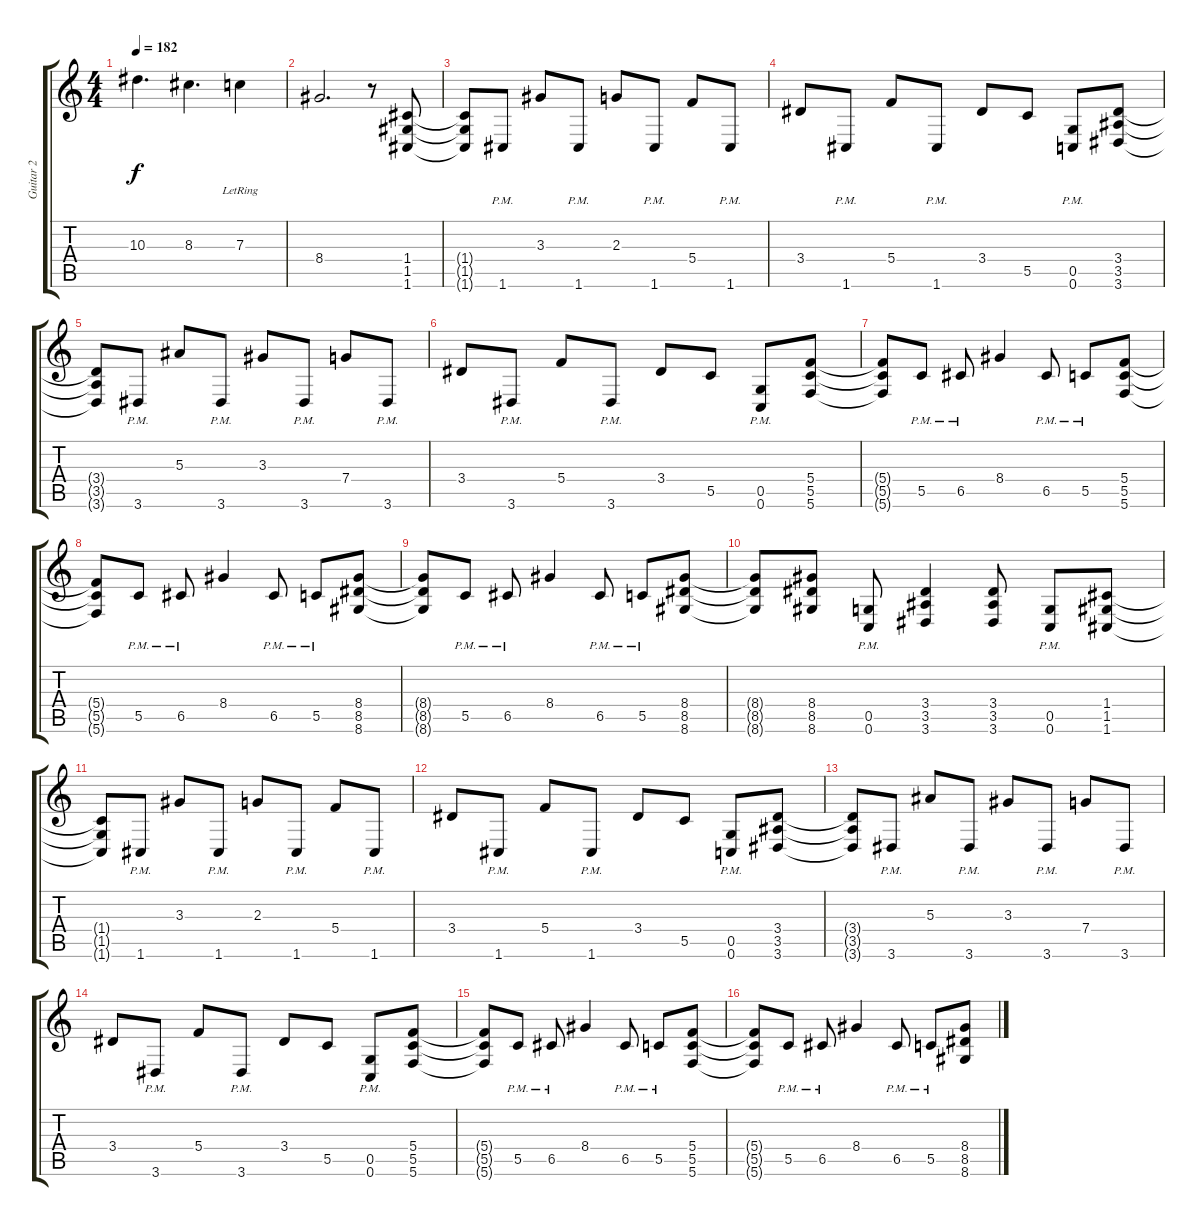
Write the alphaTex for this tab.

\track ("Guitar 2" "Guitar 2") {instrument distortionguitar}
\staff {score tabs}
\tuning (D4 A3 F3 C3 G2 C2) {hide}
\ts (4 4)
\tempo 182
\clef g2
\ks c
10.3.4{d dy f} 8.3.4{d} 7.3{lr}.4 |
8.4.2{d} r.8 (1.4 1.5 1.6).8{instrument distortionguitar} |
(1.4{t} 1.5{t} 1.6{t}).8 1.6{pm}.8 3.3.8 1.6{pm}.8 2.3.8 1.6{pm}.8 5.4.8 1.6{pm}.8 |
3.4.8 1.6{pm}.8 5.4.8 1.6{pm}.8 3.4.8 5.5.8 (0.5{pm} 0.6{pm}).8 (3.4 3.5 3.6).8 |
(3.4{t} 3.5{t} 3.6{t}).8 3.6{pm}.8 5.3.8 3.6{pm}.8 3.3.8 3.6{pm}.8 7.4.8 3.6{pm}.8 |
3.4.8 3.6{pm}.8 5.4.8 3.6{pm}.8 3.4.8 5.5.8 (0.5{pm} 0.6{pm}).8 (5.4 5.5 5.6).8 |
(5.4{t} 5.5{t} 5.6{t}).8 5.5{pm}.8 6.5{pm}.8 8.4.4 6.5{pm}.8 5.5{pm}.8 (5.4 5.5 5.6).8 |
(5.4{t} 5.5{t} 5.6{t}).8 5.5{pm}.8 6.5{pm}.8 8.4.4 6.5{pm}.8 5.5{pm}.8 (8.4 8.5 8.6).8 |
(8.4{t} 8.5{t} 8.6{t}).8 5.5{pm}.8 6.5{pm}.8 8.4.4 6.5{pm}.8 5.5{pm}.8 (8.4 8.5 8.6).8 |
(8.4{t} 8.5{t} 8.6{t}).8 (8.4 8.5 8.6).8 (0.5{pm} 0.6{pm}).8 (3.4 3.5 3.6).4 (3.4 3.5 3.6).8 (0.5{pm} 0.6{pm}).8 (1.4 1.5 1.6).8 |
(1.4{t} 1.5{t} 1.6{t}).8 1.6{pm}.8 3.3.8 1.6{pm}.8 2.3.8 1.6{pm}.8 5.4.8 1.6{pm}.8 |
3.4.8 1.6{pm}.8 5.4.8 1.6{pm}.8 3.4.8 5.5.8 (0.5{pm} 0.6{pm}).8 (3.4 3.5 3.6).8 |
(3.4{t} 3.5{t} 3.6{t}).8 3.6{pm}.8 5.3.8 3.6{pm}.8 3.3.8 3.6{pm}.8 7.4.8 3.6{pm}.8 |
3.4.8 3.6{pm}.8 5.4.8 3.6{pm}.8 3.4.8 5.5.8 (0.5{pm} 0.6{pm}).8 (5.4 5.5 5.6).8 |
(5.4{t} 5.5{t} 5.6{t}).8 5.5{pm}.8 6.5{pm}.8 8.4.4 6.5{pm}.8 5.5{pm}.8 (5.4 5.5 5.6).8 |
(5.4{t} 5.5{t} 5.6{t}).8 5.5{pm}.8 6.5{pm}.8 8.4.4 6.5{pm}.8 5.5{pm}.8 (8.4 8.5 8.6).8
